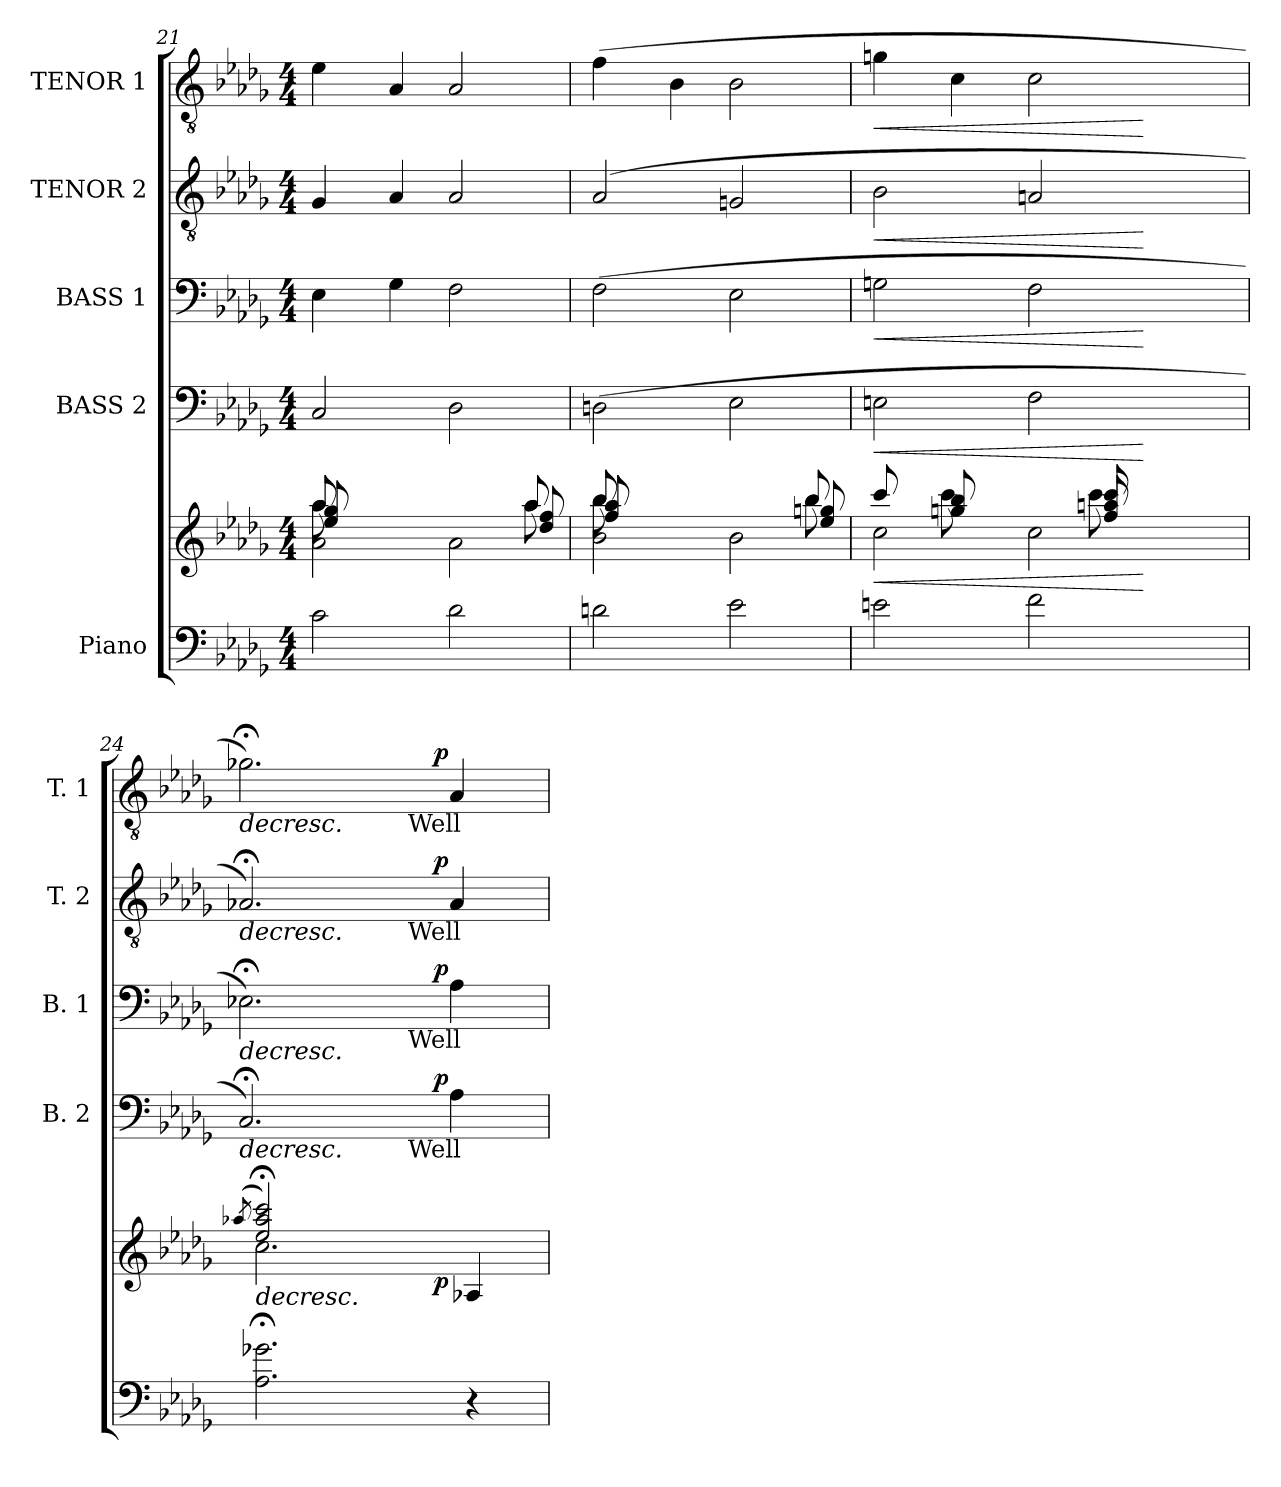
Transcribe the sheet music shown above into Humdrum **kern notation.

**kern	**kern	**dynam	**kern	**dynam	**kern	**text	**dynam	**kern	**text	**dynam	**kern	**dynam
*part5	*part5	*part5	*part4	*part4	*part3	*part3	*part3	*part2	*part2	*part2	*part1	*part1
*staff6	*staff5	*staff5/6	*staff4	*staff4	*staff3	*staff3	*staff3	*staff2	*staff2	*staff2	*staff1	*staff1
*I"Piano	*	*	*I"BASS 2	*	*I"BASS 1	*	*	*I"TENOR 2	*	*	*I"TENOR 1	*
*	*	*	*I'B. 2	*	*I'B. 1	*	*	*I'T. 2	*	*	*I'T. 1	*
*clefF4	*clefG2	*	*clefF4	*	*clefF4	*	*	*clefGv2	*	*	*clefGv2	*
*k[b-e-a-d-g-]	*k[b-e-a-d-g-]	*	*k[b-e-a-d-g-]	*	*k[b-e-a-d-g-]	*	*	*k[b-e-a-d-g-]	*	*	*k[b-e-a-d-g-]	*
*D-:	*D-:	*	*D-:	*	*D-:	*	*	*D-:	*	*	*D-:	*
*M4/4	*M4/4	*	*M4/4	*	*M4/4	*	*	*M4/4	*	*	*M4/4	*
=21	=21	=21	=21	=21	=21	=21	=21	=21	=21	=21	=21	=21
*	*^	*	*	*	*	*	*	*	*	*	*	*
*	*	*^	*	*	*	*	*	*	*	*	*	*	*
*	*	*	*^	*	*	*	*	*	*	*	*	*	*	*
2c\	2a-\	8aa-/	8ee-/ 8gg-/	8aa-\	.	2C/	.	4E-\	.	.	4G-/	.	.	4e-\	.
.	.	2.ryy	2.ryy	4.ryy	.	.	.	.	.	.	.	.	.	.	.
.	.	.	.	.	.	.	.	4G-\	.	.	4A-/	.	.	4A-/	.
2d-\	4.ryy	.	.	2a-\	.	2D-\	.	2F\	.	.	2A-/	.	.	2A-/	.
.	8aa-/	8dd-/ 8ff/	8aa-\	.	.	.	.	.	.	.	.	.	.	.	.
=22	=22	=22	=22	=22	=22	=22	=22	=22	=22	=22	=22	=22	=22	=22	=22
2dn\	2b-\	8bb-/	8ff/ 8aa-/	8bb-\	.	(>2Dn\	.	(>2F\	.	.	(2A-/	.	.	(>4f\	.
.	.	2.ryy	2.ryy	4.ryy	.	.	.	.	.	.	.	.	.	.	.
.	.	.	.	.	.	.	.	.	.	.	.	.	.	4B-\	.
2e-\	4.ryy	.	.	2b-\	.	2E-\	.	2E-\	.	.	2Gn/	.	.	2B-\	.
.	8bb-/	8ee-/ 8ggn/	8bb-\	.	.	.	.	.	.	.	.	.	.	.	.
=23	=23	=23	=23	=23	=23	=23	=23	=23	=23	=23	=23	=23	=23	=23	=23
!	!	!	!	!	!LO:HP:b	!	!LO:HP:b	!	!	!LO:HP:b	!	!	!LO:HP:b	!	!LO:HP:b
2en\	2cc\	8ccc/	4ryy	2..ryy	<	2En\	<	2Gn\	.	<	2B-\	.	<	4gn\	<
.	.	8ryy	.	.	.	.	.	.	.	.	.	.	.	.	.
.	.	8ggn/ 8bb-/	8ccc\	.	.	.	.	.	.	.	.	.	.	4c\	.
.	.	2ryy	8ryy	.	.	.	.	.	.	.	.	.	.	.	.
2f\	4.ryy	.	2cc\	.	.	2F\	.	2F\	.	.	2An/	.	.	2c\	.
.	8ff/ 8aan/	8ccc\	.	8ccc/	.	.	.	.	.	.	.	.	.	.	.
2ryy	2ryy	2ryy	2ryy	2ryy	[	2ryy	[	2ryy	.	[	2ryy	.	[	2ryy	[
32ryy	32ryy	32ryy	32ryy	32ryy	.	32ryy	.	32ryy	.	.	32ryy	.	.	32ryy	.
=24	=24	=24	=24	=24	=24	=24	=24	=24	=24	=24	=24	=24	=24	=24	=24
!	!	!	!	!	!	!	!LO:HP:b	!	!	!LO:HP:b	!	!	!LO:HP:b	!	!LO:HP:b
*	*	*	*	*	*	*^	*	*^	*	*	*^	*	*	*^	*
*	*	*	*v	*v	*	*	*^	*	*	*^	*	*	*	*^	*	*	*	*^	*
32ryy	2ryy	32ryy	32ryy	.	2.C;/)	2ryy	2ryy	>	2.E-X;<\)	2ryy	2ryy	.	>	2.A-X;/)	2ryy	2ryy	.	>	2.g-X;<\)	2ryy	2ryy	>
.	.	.	(>8qaa-X/	.	.	.	.	.	.	.	.	.	.	.	.	.	.	.	.	.	.	.
!	!	!	!	!LO:HP:b	!	!	!	!	!	!	!	!	!	!	!	!	!	!	!	!	!	!
2.A-\;< 2.g-X\;<	.	2.cc\	2ee-/;< 2aa-/;< 2ccc/;<)	>	.	.	.	.	.	.	.	.	.	.	.	.	.	.	.	.	.	.
.	8ryy	.	.	.	.	8..ryy	8ryy	.	.	8..ryy	8ryy	.	.	.	8..ryy	8ryy	.	.	.	8..ryy	8ryy	.
.	.	.	4ryy	.	.	.	.	.	.	.	.	.	.	.	.	.	.	.	.	.	.	.
.	32ryy	.	.	.	.	.	32ryy	.	.	.	32ryy	.	.	.	.	32ryy	.	.	.	.	32ryy	.
!	!	!	!	!	!	!	!	!	!	!	!	!	!	!	!	!	!	!	!	!	!LO:TX:b:t=Well	!
!	!	!	!	!	!	!	!	!	!	!	!	!	!	!	!	!LO:TX:b:t=Well	!	!	!	!	!	!
!	!	!	!	!	!	!	!	!	!	!	!LO:TX:b:t=Well	!	!	!	!	!	!	!	!	!	!	!
!	!	!	!	!	!	!	!LO:TX:b:t=Well	!	!	!	!	!	!	!	!	!	!	!	!	!	!	!
.	16ryy	.	.	.	.	.	4.ryy	.	.	.	4.ryy	.	.	.	.	4.ryy	.	.	.	.	4.ryy	.
!	!	!	!	!LO:DY:b	!	!	!	!LO:DY:a	!	!	!	!	!LO:DY:a	!	!	!	!	!LO:DY:a	!	!	!	!LO:DY:a
.	4ryy	.	.	p	.	4ryy	.	p	.	4ryy	.	.	p	.	4ryy	.	.	p	.	4ryy	.	p
.	.	.	.	.	4A-\	.	.	]	4A-\	.	.	.	]	4A-/	.	.	.	]	4A-/	.	.	]
4r	.	4ryy	4A-X/	]	.	.	.	.	.	.	.	.	.	.	.	.	.	.	.	.	.	.
.	16ryy	.	.	.	.	16ryy	.	.	.	16ryy	.	.	.	.	16ryy	.	.	.	.	16ryy	.	.
.	.	.	.	.	32ryy	.	.	.	32ryy	.	.	.	.	32ryy	.	.	.	.	32ryy	.	.	.
*	*v	*v	*v	*	*	*	*	*	*v	*v	*v	*	*	*v	*v	*v	*	*	*v	*v	*v	*
*	*	*	*v	*v	*v	*	*	*	*	*	*	*	*	*
=	=	=	=	=	=	=	=	=	=	=	=	=
*-	*-	*-	*-	*-	*-	*-	*-	*-	*-	*-	*-	*-
